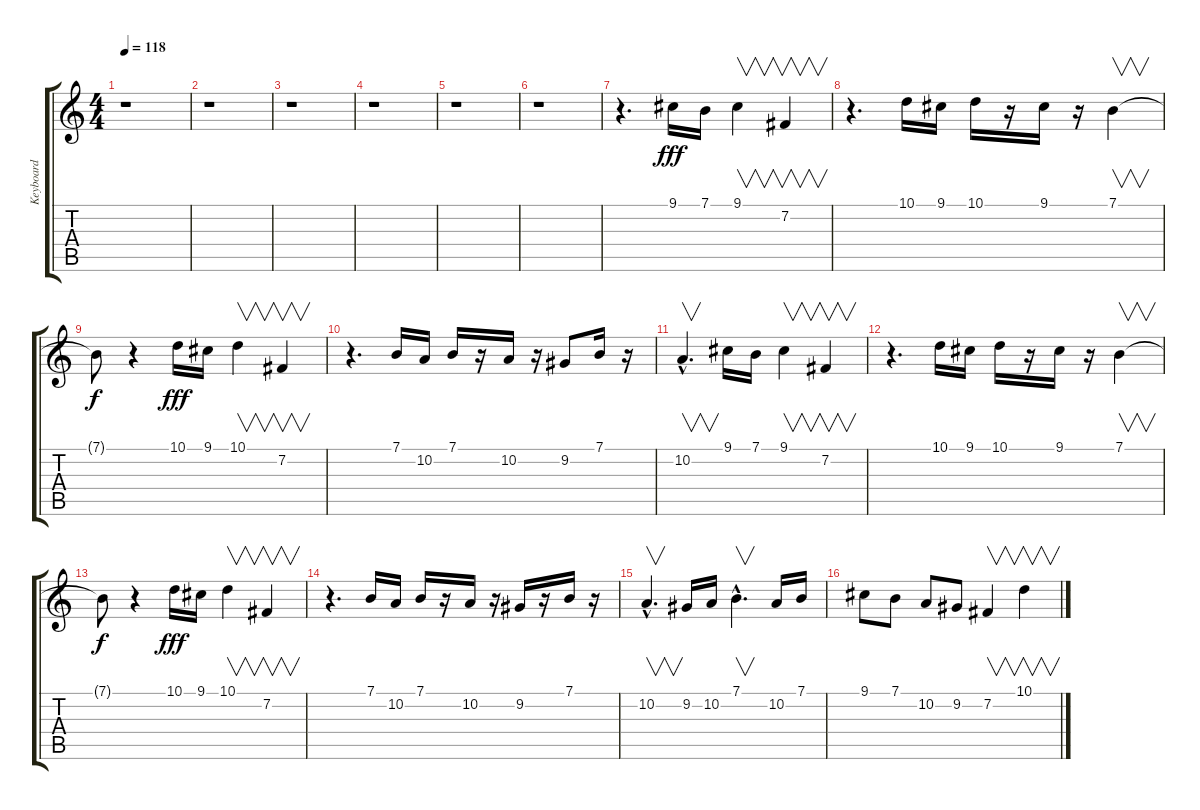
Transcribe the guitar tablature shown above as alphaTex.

\track ("Keyboard" "Keyboard") {instrument electricgrandpiano}
\staff {score tabs}
\tuning (E4 B3 G3 D3 A2 E2) {hide}
\ts (4 4)
\tempo 118
\clef g2
\ks c
r.1{dy f} |
r.1 |
r.1 |
r.1 |
r.1 |
r.1 |
r.4{d} 9.1.16{dy fff} 7.1.16 9.1.4{v} 7.2.4{v} |
r.4{d} 10.1.16 9.1.16 10.1.16 r.16 9.1.16 r.16 7.1.4{v} |
7.1{t}.8{dy f} r.4 10.1.16{dy fff} 9.1.16 10.1.4{v} 7.2.4{v} |
r.4{d} 7.1.16 10.2.16 7.1.16 r.16 10.2.16 r.16 9.2.8 7.1.16 r.16 |
10.2{hac}.4{v d} 9.1.16 7.1.16 9.1.4{v} 7.2.4{v} |
r.4{d} 10.1.16 9.1.16 10.1.16 r.16 9.1.16 r.16 7.1.4{v} |
7.1{t}.8{dy f} r.4 10.1.16{dy fff} 9.1.16 10.1.4{v} 7.2.4{v} |
r.4{d} 7.1.16 10.2.16 7.1.16 r.16 10.2.16 r.16 9.2.16 r.16 7.1.16 r.16 |
10.2{hac}.4{v d} 9.2.16 10.2.16 7.1{hac}.4{v d} 10.2.16 7.1.16 |
9.1.8 7.1.8 10.2.8 9.2.8 7.2.4{v} 10.1.4{v}
